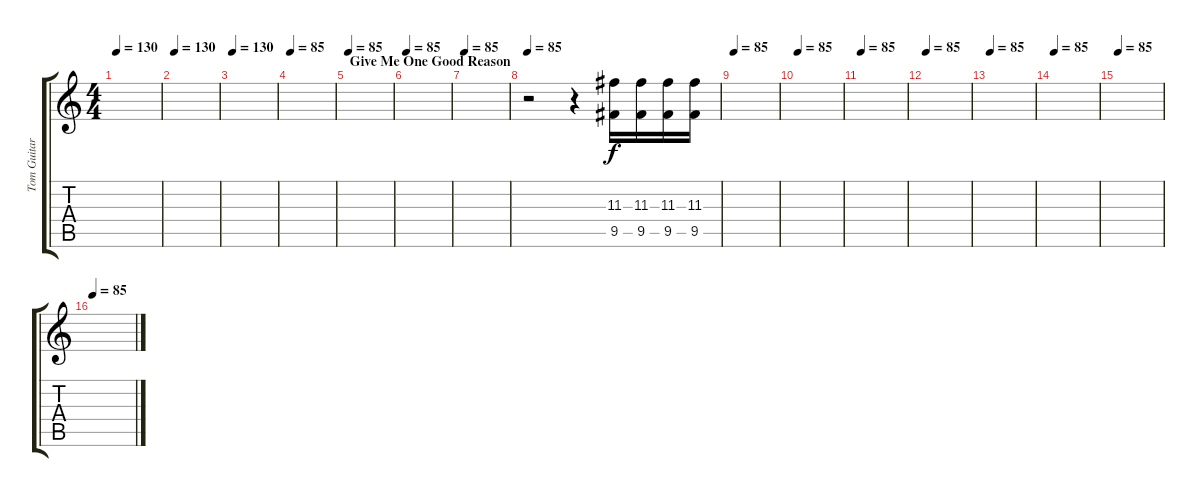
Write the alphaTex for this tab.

\track ("Tom Guitar 2" "Tom Guitar") {instrument distortionguitar}
\staff {score tabs}
\tuning (E4 B3 G3 D3 A2 E2) {hide}
\ts (4 4)
\tempo 130
\clef g2
\ks c
|
\tempo 130
|
\tempo 130
|
\tempo 85
|
\section ("" "Give Me One Good Reason")
\tempo 85
|
\tempo 85
|
\tempo 85
|
\tempo 85
r.2 r.4 (11.3 9.5).16 (11.3 9.5).16 (11.3 9.5).16 (11.3 9.5).16 |
\tempo 85
|
\tempo 85
|
\tempo 85
|
\tempo 85
|
\tempo 85
|
\tempo 85
|
\tempo 85
|
\tempo 85
